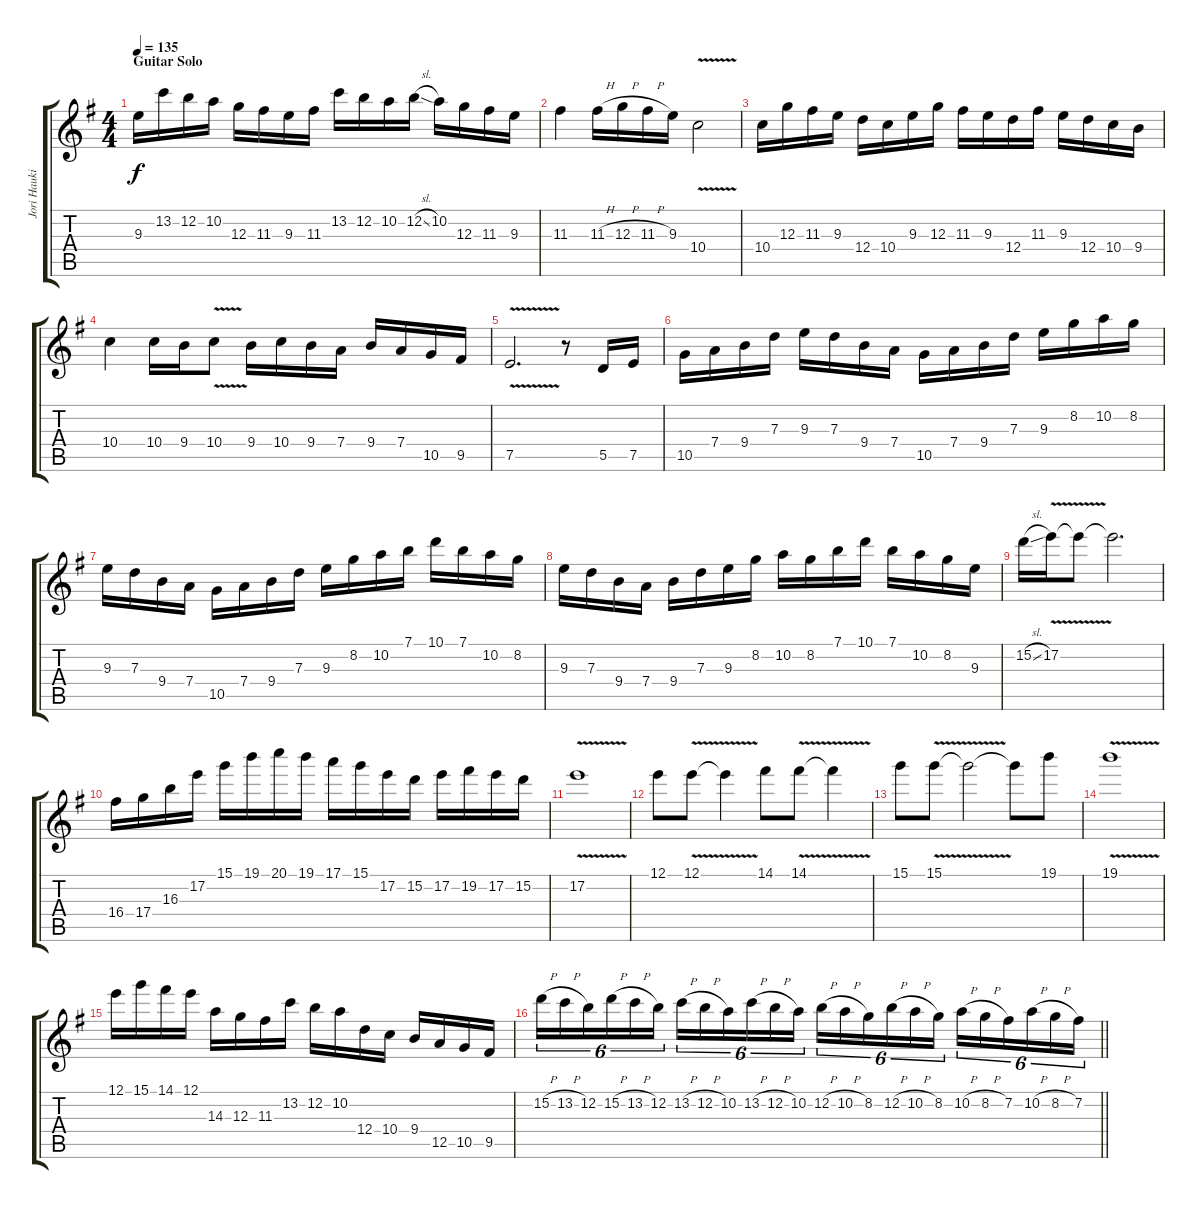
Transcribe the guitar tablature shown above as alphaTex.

\track ("Jori Haukio (lead guitar)" "Jori Hauki") {instrument overdrivenguitar}
\staff {score tabs}
\tuning (E4 B3 G3 D3 A2 E2) {hide}
\ts (4 4)
\section ("" "Guitar Solo")
\tempo 135
\clef g2
\ks eminor
9.3.16{dy f} 13.2.16 12.2.16 10.2.16 12.3.16 11.3.16 9.3.16 11.3.16 13.2.16 12.2.16 10.2.16 12.2{sl}.16 10.2.16 12.3.16 11.3.16 9.3.16 |
11.3.4 11.3{h}.16 12.3{h}.16 11.3{h}.16 9.3.16 10.4{v}.2 |
10.4.16 12.3.16 11.3.16 9.3.16 12.4.16 10.4.16 9.3.16 12.3.16 11.3.16 9.3.16 12.4.16 11.3.16 9.3.16 12.4.16 10.4.16 9.4.16 |
10.4.4 10.4.16 9.4.16 10.4{v}.8 9.4.16 10.4.16 9.4.16 7.4.16 9.4.16 7.4.16 10.5.16 9.5.16 |
7.5{v}.2{d} r.8 5.5.16 7.5.16 |
10.5.16 7.4.16 9.4.16 7.3.16 9.3.16 7.3.16 9.4.16 7.4.16 10.5.16 7.4.16 9.4.16 7.3.16 9.3.16 8.2.16 10.2.16 8.2.16 |
9.3.16 7.3.16 9.4.16 7.4.16 10.5.16 7.4.16 9.4.16 7.3.16 9.3.16 8.2.16 10.2.16 7.1.16 10.1.16 7.1.16 10.2.16 8.2.16 |
9.3.16 7.3.16 9.4.16 7.4.16 9.4.16 7.3.16 9.3.16 8.2.16 10.2.16 8.2.16 7.1.16 10.1.16 7.1.16 10.2.16 8.2.16 9.3.16 |
15.2{sl}.16 17.2{v}.16 17.2{t}.8 17.2{t}.2{d} |
16.4.16 17.4.16 16.3.16 17.2.16 15.1.16 19.1.16 20.1.16 19.1.16 17.1.16 15.1.16 17.2.16 15.2.16 17.2.16 19.2.16 17.2.16 15.2.16 |
17.2{v}.1 |
12.1.8 12.1{v}.8 12.1{t}.4 14.1.8 14.1{v}.8 14.1{t}.4 |
15.1.8 15.1{v}.8 15.1{t}.2 15.1{t}.8 19.1.8 |
19.1{v}.1 |
12.1.16 15.1.16 14.1.16 12.1.16 14.3.16 12.3.16 11.3.16 13.2.16 12.2.16 10.2.16 12.4.16 10.4.16 9.4.16 12.5.16 10.5.16 9.5.16 |
\barLineRight lightlight
15.2{h}.16{tu (6 4)} 13.2{h}.16{tu (6 4)} 12.2.16{tu (6 4)} 15.2{h}.16{tu (6 4)} 13.2{h}.16{tu (6 4)} 12.2.16{tu (6 4)} 13.2{h}.16{tu (6 4)} 12.2{h}.16{tu (6 4)} 10.2.16{tu (6 4)} 13.2{h}.16{tu (6 4)} 12.2{h}.16{tu (6 4)} 10.2.16{tu (6 4)} 12.2{h}.16{tu (6 4)} 10.2{h}.16{tu (6 4)} 8.2.16{tu (6 4)} 12.2{h}.16{tu (6 4)} 10.2{h}.16{tu (6 4)} 8.2.16{tu (6 4)} 10.2{h}.16{tu (6 4)} 8.2{h}.16{tu (6 4)} 7.2.16{tu (6 4)} 10.2{h}.16{tu (6 4)} 8.2{h}.16{tu (6 4)} 7.2.16{tu (6 4)}
